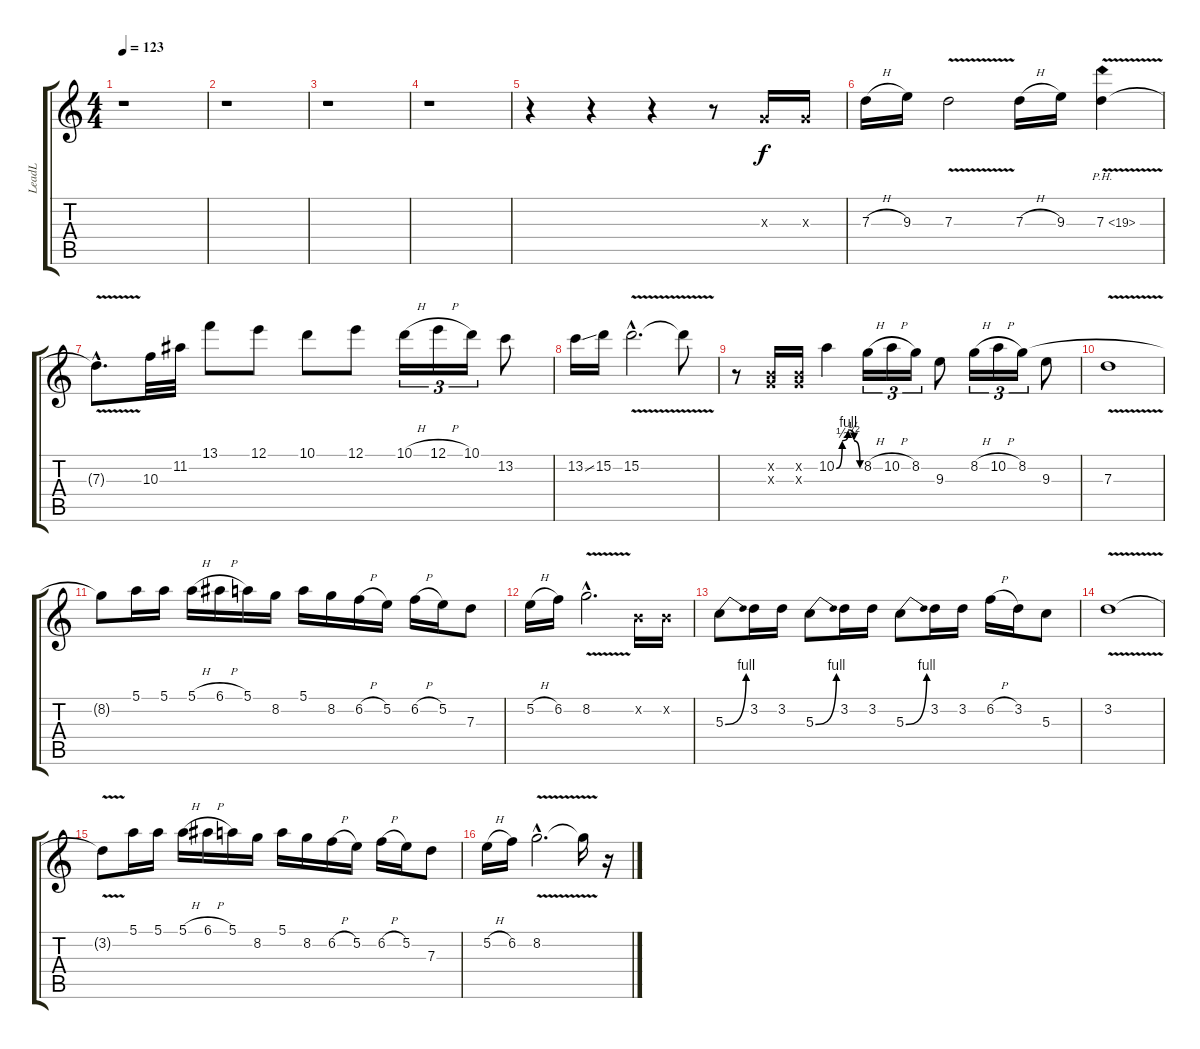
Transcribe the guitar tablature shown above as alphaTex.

\track ("LeadL" "LeadL") {instrument overdrivenguitar}
\staff {score tabs}
\tuning (E4 B3 G3 D3 A2 E2) {hide}
\ts (4 4)
\tempo 123
\clef g2
\ks c
r.1{dy f} |
r.1 |
r.1 |
r.1 |
r.4 r.4 r.4 r.8 0.3{x}.16 0.3{x}.16 |
7.3{h}.16 9.3.16 7.3{v}.2 7.3{h}.16 9.3.16 7.3{ph 12 v}.4 |
7.3{hac t}.8{d} 10.3.32 11.2.32 13.1.8 12.1.8 10.1.8 12.1.8 10.1{h}.16{tu (3 2)} 12.1{h}.16{tu (3 2)} 10.1.16{tu (3 2)} 13.2.8 |
13.2{ss}.16 15.2.16 15.2{v hac}.2{d} 15.2{t}.8 |
r.8 (0.2{x} 0.3{x}).16 (0.2{x} 0.3{x}).16 10.2{be (custom 0 0 15 2 30 4 45 2 60 0)}.4 8.2{h}.16{tu (3 2)} 10.2{h}.16{tu (3 2)} 8.2.16{tu (3 2)} 9.3.8 8.2{h}.16{tu (3 2)} 10.2{h}.16{tu (3 2)} 8.2.16{tu (3 2)} 9.3.8 |
7.3{v}.1 |
8.2{t}.8 5.1.16 5.1.16 5.1{h}.16 6.1{h}.16 5.1.16 8.2.16 5.1.16 8.2.16 6.2{h}.16 5.2.16 6.2{h}.16 5.2.16 7.3.8 |
5.2{h}.16 6.2.16 8.2{v hac}.2{d} 0.2{x}.16 0.2{x}.16 |
5.3{be (bend 0 0 60 4)}.8 3.2.16 3.2.16 5.3{be (bend 0 0 60 4)}.8 3.2.16 3.2.16 5.3{be (bend 0 0 60 4)}.8 3.2.16 3.2.16 6.2{h}.16 3.2.16 5.3.8 |
3.2{v}.1 |
3.2{t}.8 5.1.16 5.1.16 5.1{h}.16 6.1{h}.16 5.1.16 8.2.16 5.1.16 8.2.16 6.2{h}.16 5.2.16 6.2{h}.16 5.2.16 7.3.8 |
5.2{h}.16 6.2.16 8.2{v hac}.2{d} 8.2{t}.16 r.16
